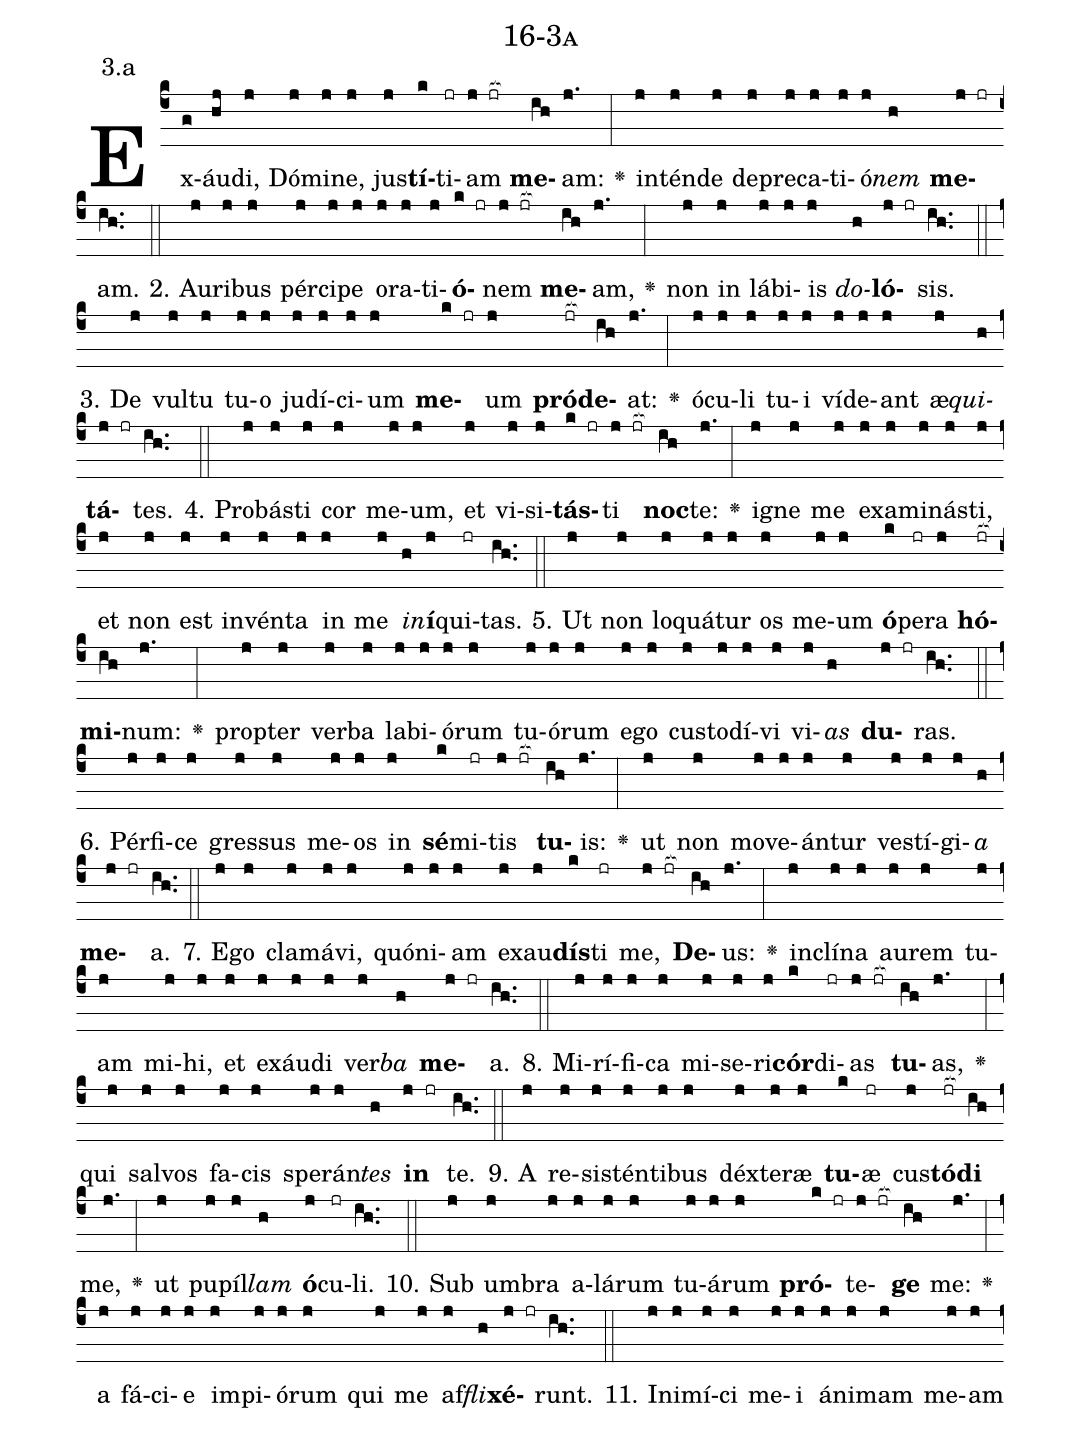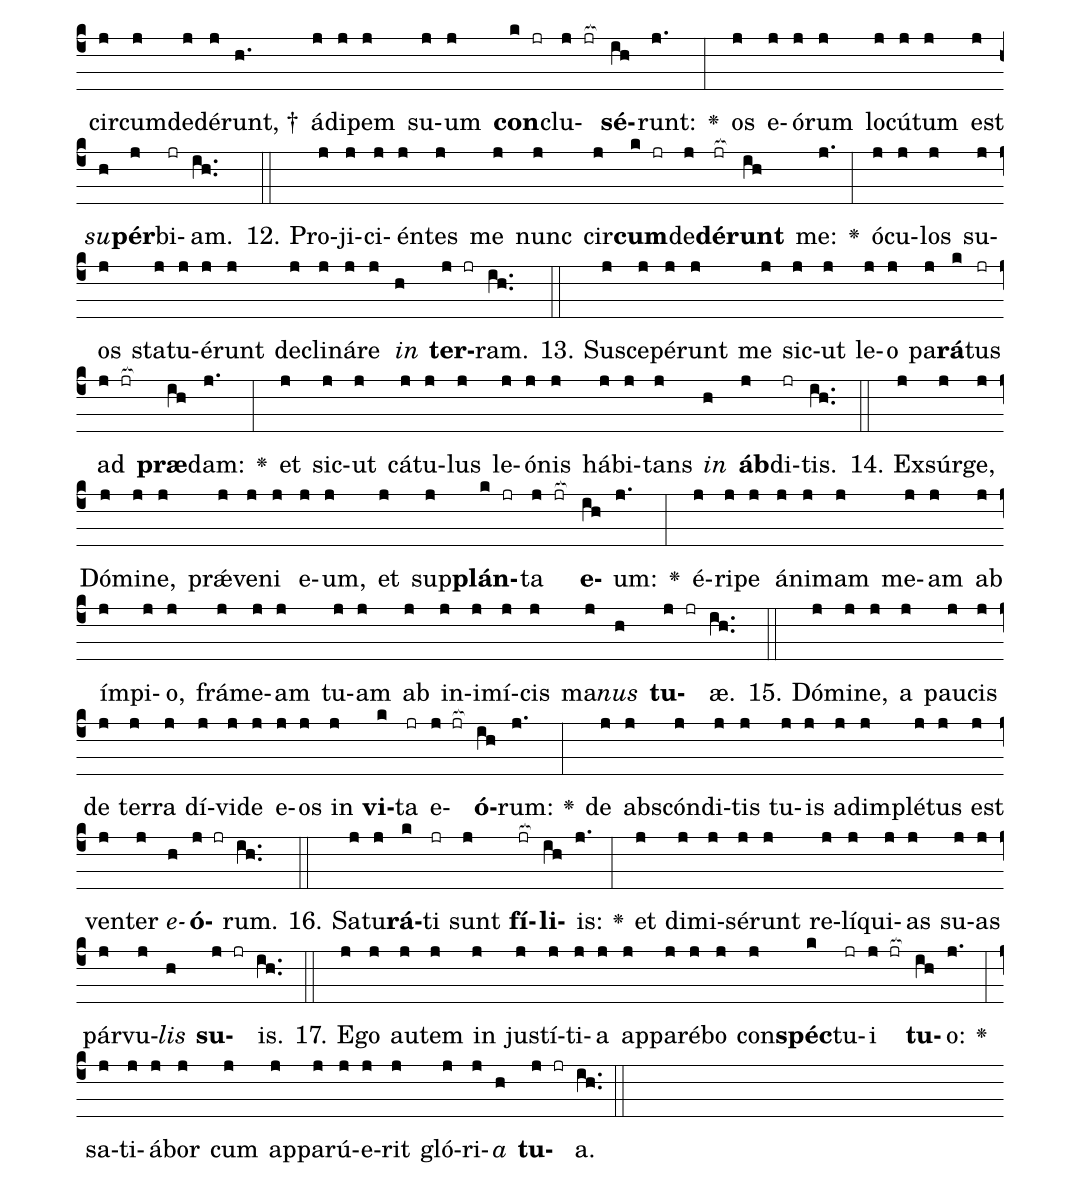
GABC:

name: 16-3a;
annotation: 3.a;
%%
(c4)Ex(g)áu(hj)di,(j) Dó(j)mi(j)ne,(j) jus(j)<b>tí</b>(k)ti(jr)am(j jr[ocb:1{]) <b>me</b>(ih[ocb:0}])am:(j.) <v>\greheightstar</v>(:) in(j)tén(j)de(j) de(j)pre(j)ca(j)ti(j)ó(j)<i>nem</i>(h) <b>me</b>(j jr)am.(ih..) (::)
2. Au(j)ri(j)bus(j) pér(j)ci(j)pe(j) o(j)ra(j)ti(j)<b>ó</b>(k jr)nem(j jr[ocb:1{]) <b>me</b>(ih[ocb:0}])am,(j.) <v>\greheightstar</v>(:) non(j) in(j) lá(j)bi(j)is(j) <i>do</i>(h)<b>ló</b>(j jr)sis.(ih..) (::)
3. De(j) vul(j)tu(j) tu(j)o(j) ju(j)dí(j)ci(j)um(j) <b>me</b>(k jr)um(j) <b>pród</b>(jr[ocb:1{])<b>e</b>(ih[ocb:0}])at:(j.) <v>\greheightstar</v>(:) ó(j)cu(j)li(j) tu(j)i(j) ví(j)de(j)ant(j) æ(j)<i>qui</i>(h)<b>tá</b>(j jr)tes.(ih..) (::)
4. Pro(j)bás(j)ti(j) cor(j) me(j)um,(j) et(j) vi(j)si(j)<b>tás</b>(k jr)ti(j jr[ocb:1{]) <b>noc</b>(ih[ocb:0}])te:(j.) <v>\greheightstar</v>(:) i(j)gne(j) me(j) ex(j)a(j)mi(j)nás(j)ti,(j) et(j) non(j) est(j) in(j)vén(j)ta(j) in(j) me(j) <i>in</i>(h)<b>í</b>(j)qui(jr)tas.(ih..) (::)
5. Ut(j) non(j) lo(j)quá(j)tur(j) os(j) me(j)um(j) <b>ó</b>(k)pe(jr)ra(j) <b>hó</b>(jr[ocb:1{])<b>mi</b>(ih[ocb:0}])num:(j.) <v>\greheightstar</v>(:) prop(j)ter(j) ver(j)ba(j) la(j)bi(j)ó(j)rum(j) tu(j)ó(j)rum(j) e(j)go(j) cus(j)to(j)dí(j)vi(j) vi(j)<i>as</i>(h) <b>du</b>(j jr)ras.(ih..) (::)
6. Pér(j)fi(j)ce(j) gres(j)sus(j) me(j)os(j) in(j) <b>sé</b>(k)mi(jr)tis(j jr[ocb:1{]) <b>tu</b>(ih[ocb:0}])is:(j.) <v>\greheightstar</v>(:) ut(j) non(j) mo(j)ve(j)án(j)tur(j) ves(j)tí(j)gi(j)<i>a</i>(h) <b>me</b>(j jr)a.(ih..) (::)
7. E(j)go(j) cla(j)má(j)vi,(j) quón(j)i(j)am(j) ex(j)au(j)<b>dís</b>(k)ti(jr) me,(j jr[ocb:1{]) <b>De</b>(ih[ocb:0}])us:(j.) <v>\greheightstar</v>(:) in(j)clí(j)na(j) au(j)rem(j) tu(j)am(j) mi(j)hi,(j) et(j) ex(j)áu(j)di(j) ver(j)<i>ba</i>(h) <b>me</b>(j jr)a.(ih..) (::)
8. Mi(j)rí(j)fi(j)ca(j) mi(j)se(j)ri(j)<b>cór</b>(k)di(jr)as(j jr[ocb:1{]) <b>tu</b>(ih[ocb:0}])as,(j.) <v>\greheightstar</v>(:) qui(j) sal(j)vos(j) fa(j)cis(j) spe(j)rán(j)<i>tes</i>(h) <b>in</b>(j jr) te.(ih..) (::)
9. A(j) re(j)sis(j)tén(j)ti(j)bus(j) déx(j)te(j)ræ(j) <b>tu</b>(k)æ(jr) cus(j)<b>tó</b>(jr[ocb:1{])<b>di</b>(ih[ocb:0}]) me,(j.) <v>\greheightstar</v>(:) ut(j) pu(j)píl(j)<i>lam</i>(h) <b>ó</b>(j)cu(jr)li.(ih..) (::)
10. Sub(j) um(j)bra(j) a(j)lá(j)rum(j) tu(j)á(j)rum(j) <b>pró</b>(k jr)te(j jr[ocb:1{])<b>ge</b>(ih[ocb:0}]) me:(j.) <v>\greheightstar</v>(:) a(j) fá(j)ci(j)e(j) im(j)pi(j)ó(j)rum(j) qui(j) me(j) af(j)<i>fli</i>(h)<b>xé</b>(j jr)runt.(ih..) (::)
11. In(j)i(j)mí(j)ci(j) me(j)i(j) á(j)ni(j)mam(j) me(j)am(j) cir(j)cum(j)de(j)dé(j)runt, †(h.) á(j)di(j)pem(j) su(j)um(j) <b>con</b>(k jr)clu(j jr[ocb:1{])<b>sé</b>(ih[ocb:0}])runt:(j.) <v>\greheightstar</v>(:) os(j) e(j)ó(j)rum(j) lo(j)cú(j)tum(j) est(j) <i>su</i>(h)<b>pér</b>(j)bi(jr)am.(ih..) (::)
12. Pro(j)ji(j)ci(j)én(j)tes(j) me(j) nunc(j) cir(j)<b>cum</b>(k jr)de(j)<b>dé</b>(jr[ocb:1{])<b>runt</b>(ih[ocb:0}]) me:(j.) <v>\greheightstar</v>(:) ó(j)cu(j)los(j) su(j)os(j) sta(j)tu(j)é(j)runt(j) de(j)cli(j)ná(j)re(j) <i>in</i>(h) <b>ter</b>(j jr)ram.(ih..) (::)
13. Su(j)sce(j)pé(j)runt(j) me(j) sic(j)ut(j) le(j)o(j) pa(j)<b>rá</b>(k)tus(jr) ad(j jr[ocb:1{]) <b>præ</b>(ih[ocb:0}])dam:(j.) <v>\greheightstar</v>(:) et(j) sic(j)ut(j) cá(j)tu(j)lus(j) le(j)ó(j)nis(j) há(j)bi(j)tans(j) <i>in</i>(h) <b>áb</b>(j)di(jr)tis.(ih..) (::)
14. Ex(j)súr(j)ge,(j) Dó(j)mi(j)ne,(j) prǽ(j)ve(j)ni(j) e(j)um,(j) et(j) sup(j)<b>plán</b>(k jr)ta(j jr[ocb:1{]) <b>e</b>(ih[ocb:0}])um:(j.) <v>\greheightstar</v>(:) é(j)ri(j)pe(j) á(j)ni(j)mam(j) me(j)am(j) ab(j) ím(j)pi(j)o,(j) frá(j)me(j)am(j) tu(j)am(j) ab(j) in(j)i(j)mí(j)cis(j) ma(j)<i>nus</i>(h) <b>tu</b>(j jr)æ.(ih..) (::)
15. Dó(j)mi(j)ne,(j) a(j) pau(j)cis(j) de(j) ter(j)ra(j) dí(j)vi(j)de(j) e(j)os(j) in(j) <b>vi</b>(k)ta(jr) e(j jr[ocb:1{])<b>ó</b>(ih[ocb:0}])rum:(j.) <v>\greheightstar</v>(:) de(j) abs(j)cón(j)di(j)tis(j) tu(j)is(j) ad(j)im(j)plé(j)tus(j) est(j) ven(j)ter(j) <i>e</i>(h)<b>ó</b>(j jr)rum.(ih..) (::)
16. Sa(j)tu(j)<b>rá</b>(k)ti(jr) sunt(j) <b>fí</b>(jr[ocb:1{])<b>li</b>(ih[ocb:0}])is:(j.) <v>\greheightstar</v>(:) et(j) di(j)mi(j)sé(j)runt(j) re(j)lí(j)qui(j)as(j) su(j)as(j) pár(j)vu(j)<i>lis</i>(h) <b>su</b>(j jr)is.(ih..) (::)
17. E(j)go(j) au(j)tem(j) in(j) jus(j)tí(j)ti(j)a(j) ap(j)pa(j)ré(j)bo(j) con(j)<b>spéc</b>(k)tu(jr)i(j jr[ocb:1{]) <b>tu</b>(ih[ocb:0}])o:(j.) <v>\greheightstar</v>(:) sa(j)ti(j)á(j)bor(j) cum(j) ap(j)pa(j)rú(j)e(j)rit(j) gló(j)ri(j)<i>a</i>(h) <b>tu</b>(j jr)a.(ih..) (::)
